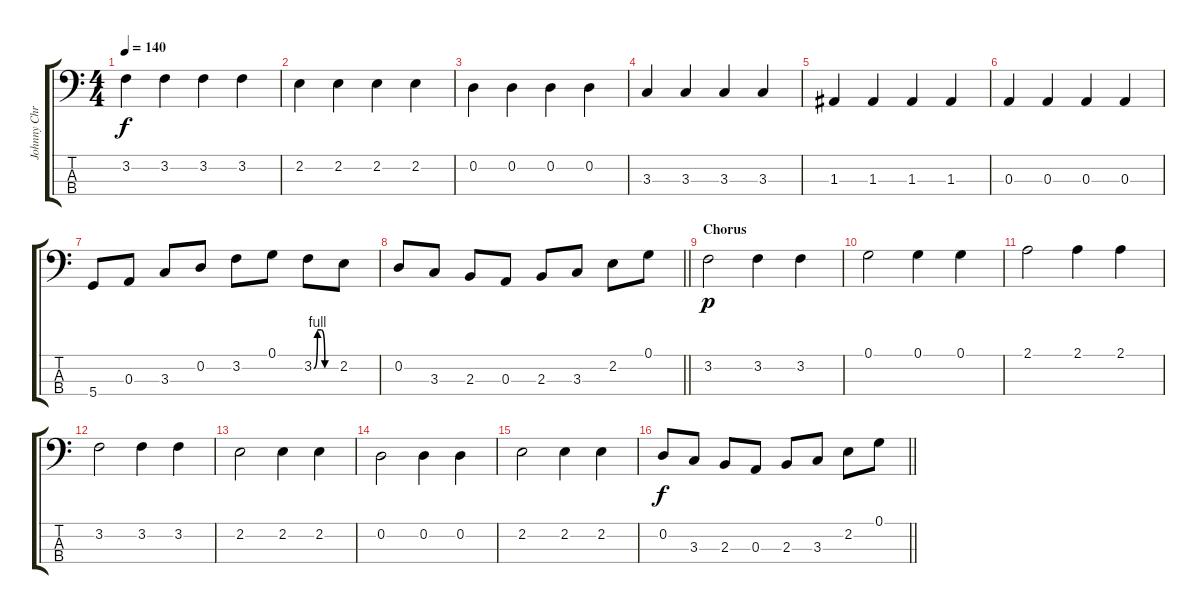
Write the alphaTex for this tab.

\track ("Johnny Christ" "Johnny Chr") {instrument electricbassfinger}
\staff {score tabs}
\tuning (G2 D2 A1 D1) {hide}
\ts (4 4)
\tempo 140
\clef f4
\ks c
3.2.4{dy f} 3.2.4 3.2.4 3.2.4 |
2.2.4 2.2.4 2.2.4 2.2.4 |
0.2.4 0.2.4 0.2.4 0.2.4 |
3.3.4 3.3.4 3.3.4 3.3.4 |
1.3.4 1.3.4 1.3.4 1.3.4 |
0.3.4 0.3.4 0.3.4 0.3.4 |
5.4.8 0.3.8 3.3.8 0.2.8 3.2.8 0.1.8 3.2{be (custom 0 0 10 4 20 4 30 0 60 0)}.8 2.2.8 |
\barLineRight lightlight
0.2.8 3.3.8 2.3.8 0.3.8 2.3.8 3.3.8 2.2.8 0.1.8 |
\section ("" "Chorus")
3.2.2{dy p} 3.2.4 3.2.4 |
0.1.2 0.1.4 0.1.4 |
2.1.2 2.1.4 2.1.4 |
3.2.2 3.2.4 3.2.4 |
2.2.2 2.2.4 2.2.4 |
0.2.2 0.2.4 0.2.4 |
2.2.2 2.2.4 2.2.4 |
\barLineRight lightlight
0.2.8{dy f} 3.3.8 2.3.8 0.3.8 2.3.8 3.3.8 2.2.8 0.1.8
